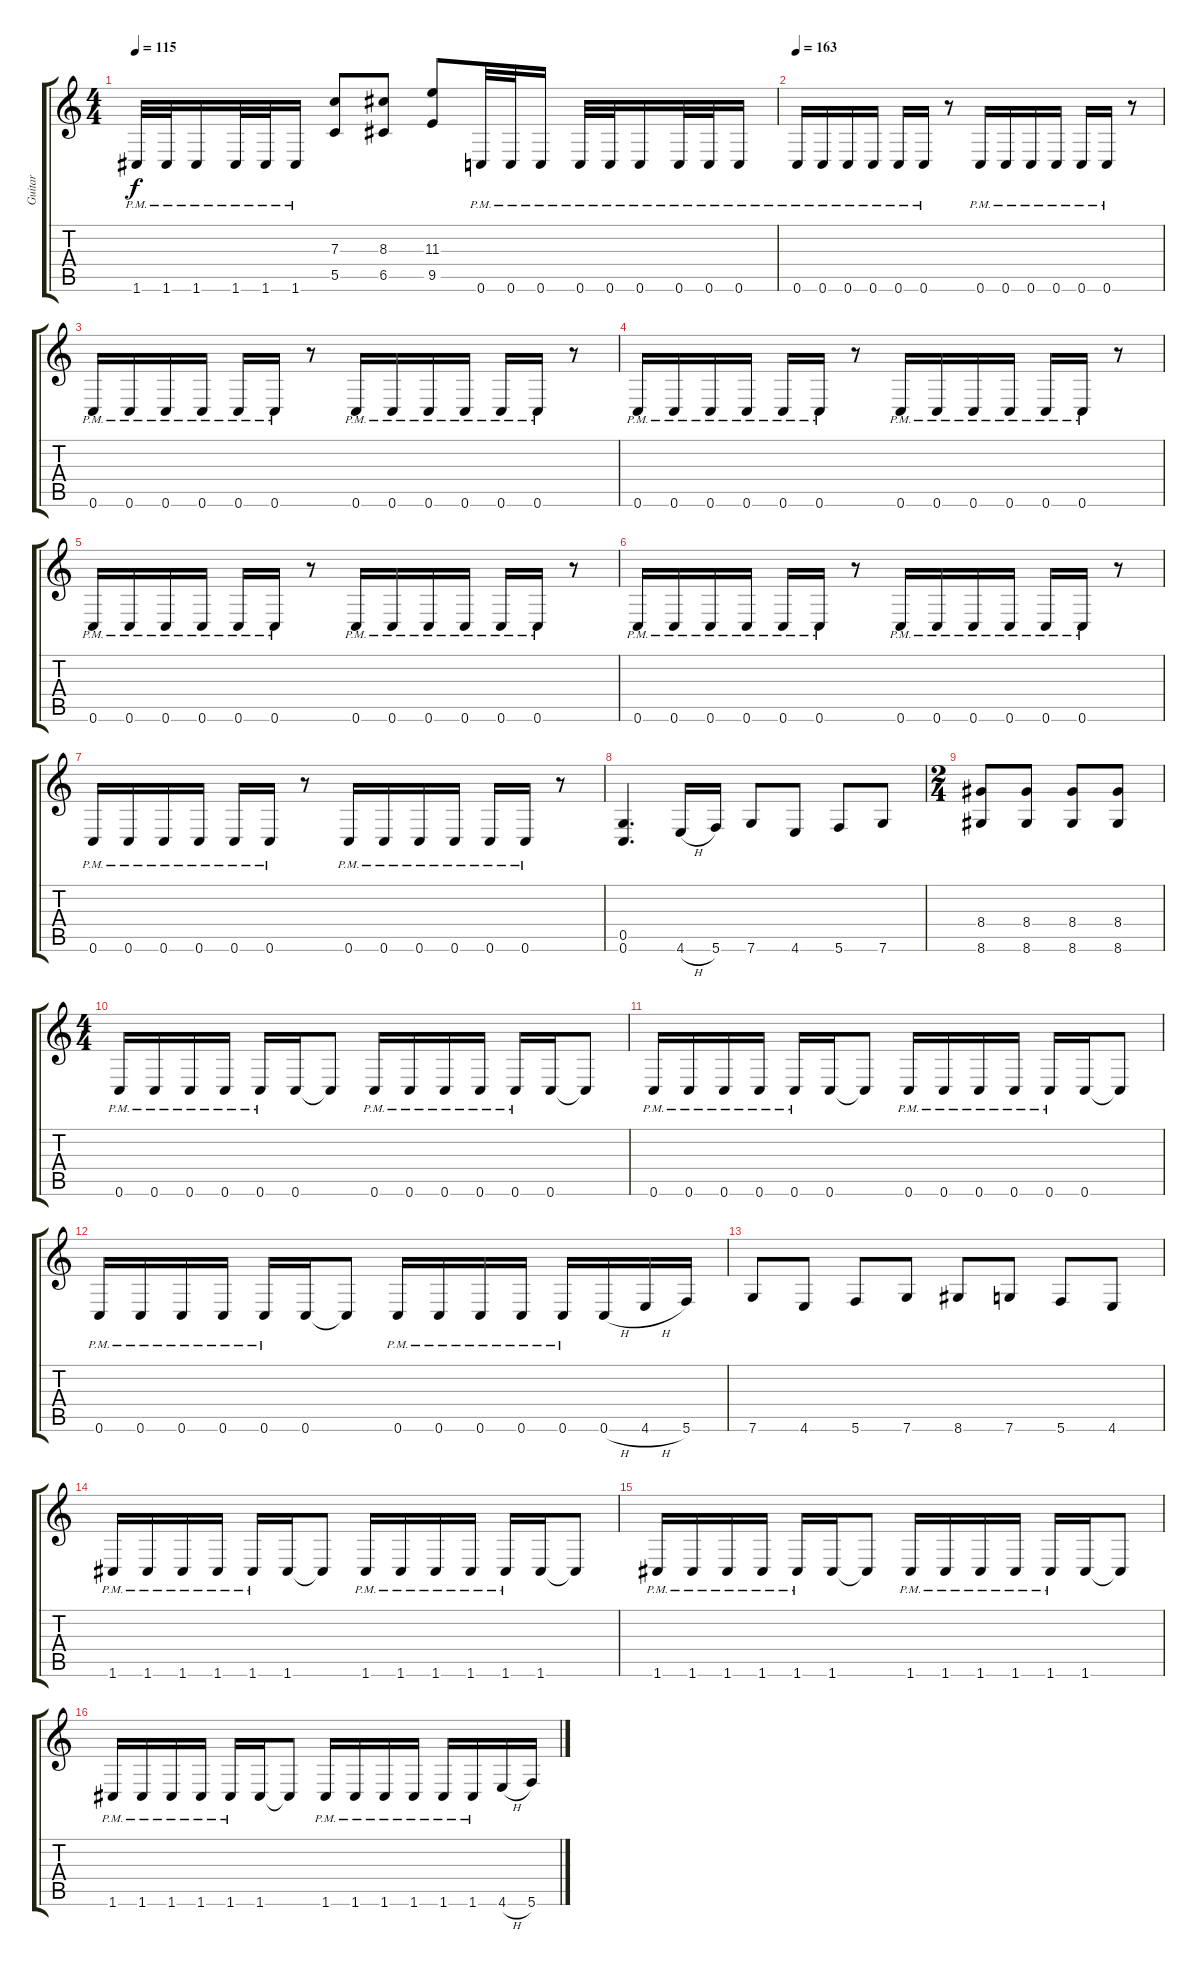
\track ("Guitar" "Guitar") {instrument distortionguitar}
\staff {score tabs}
\tuning (D4 A3 F3 C3 G2 C2) {hide}
\ts (4 4)
\tempo 115
\clef g2
\ks c
1.6{pm}.32{dy f} 1.6{pm}.32 1.6{pm}.16 1.6{pm}.32 1.6{pm}.32 1.6{pm}.16 (7.3 5.5).8 (8.3 6.5).8 (11.3 9.5).8 0.6{pm}.32 0.6{pm}.32 0.6{pm}.16 0.6{pm}.32 0.6{pm}.32 0.6{pm}.16 0.6{pm}.32 0.6{pm}.32 0.6{pm}.16 |
\tempo 163
0.6{pm}.16 0.6{pm}.16 0.6{pm}.16 0.6{pm}.16 0.6{pm}.16 0.6{pm}.16 r.8 0.6{pm}.16 0.6{pm}.16 0.6{pm}.16 0.6{pm}.16 0.6{pm}.16 0.6{pm}.16 r.8 |
0.6{pm}.16 0.6{pm}.16 0.6{pm}.16 0.6{pm}.16 0.6{pm}.16 0.6{pm}.16 r.8 0.6{pm}.16 0.6{pm}.16 0.6{pm}.16 0.6{pm}.16 0.6{pm}.16 0.6{pm}.16 r.8 |
0.6{pm}.16 0.6{pm}.16 0.6{pm}.16 0.6{pm}.16 0.6{pm}.16 0.6{pm}.16 r.8 0.6{pm}.16 0.6{pm}.16 0.6{pm}.16 0.6{pm}.16 0.6{pm}.16 0.6{pm}.16 r.8 |
0.6{pm}.16 0.6{pm}.16 0.6{pm}.16 0.6{pm}.16 0.6{pm}.16 0.6{pm}.16 r.8 0.6{pm}.16 0.6{pm}.16 0.6{pm}.16 0.6{pm}.16 0.6{pm}.16 0.6{pm}.16 r.8 |
0.6{pm}.16 0.6{pm}.16 0.6{pm}.16 0.6{pm}.16 0.6{pm}.16 0.6{pm}.16 r.8 0.6{pm}.16 0.6{pm}.16 0.6{pm}.16 0.6{pm}.16 0.6{pm}.16 0.6{pm}.16 r.8 |
0.6{pm}.16 0.6{pm}.16 0.6{pm}.16 0.6{pm}.16 0.6{pm}.16 0.6{pm}.16 r.8 0.6{pm}.16 0.6{pm}.16 0.6{pm}.16 0.6{pm}.16 0.6{pm}.16 0.6{pm}.16 r.8 |
(0.5 0.6).4{d} 4.6{h}.16 5.6.16 7.6.8 4.6.8 5.6.8 7.6.8 |
\ts (2 4)
(8.4 8.6).8 (8.4 8.6).8 (8.4 8.6).8 (8.4 8.6).8 |
\ts (4 4)
0.6{pm}.16 0.6{pm}.16 0.6{pm}.16 0.6{pm}.16 0.6{pm}.16 0.6.16 0.6{t}.8 0.6{pm}.16 0.6{pm}.16 0.6{pm}.16 0.6{pm}.16 0.6{pm}.16 0.6.16 0.6{t}.8 |
0.6{pm}.16 0.6{pm}.16 0.6{pm}.16 0.6{pm}.16 0.6{pm}.16 0.6.16 0.6{t}.8 0.6{pm}.16 0.6{pm}.16 0.6{pm}.16 0.6{pm}.16 0.6{pm}.16 0.6.16 0.6{t}.8 |
0.6{pm}.16 0.6{pm}.16 0.6{pm}.16 0.6{pm}.16 0.6{pm}.16 0.6.16 0.6{t}.8 0.6{pm}.16 0.6{pm}.16 0.6{pm}.16 0.6{pm}.16 0.6{pm}.16 0.6{h}.16 4.6{h}.16 5.6.16 |
7.6.8 4.6.8 5.6.8 7.6.8 8.6.8 7.6.8 5.6.8 4.6.8 |
1.6{pm}.16 1.6{pm}.16 1.6{pm}.16 1.6{pm}.16 1.6{pm}.16 1.6.16 1.6{t}.8 1.6{pm}.16 1.6{pm}.16 1.6{pm}.16 1.6{pm}.16 1.6{pm}.16 1.6.16 1.6{t}.8 |
1.6{pm}.16 1.6{pm}.16 1.6{pm}.16 1.6{pm}.16 1.6{pm}.16 1.6.16 1.6{t}.8 1.6{pm}.16 1.6{pm}.16 1.6{pm}.16 1.6{pm}.16 1.6{pm}.16 1.6.16 1.6{t}.8 |
1.6{pm}.16 1.6{pm}.16 1.6{pm}.16 1.6{pm}.16 1.6{pm}.16 1.6.16 1.6{t}.8 1.6{pm}.16 1.6{pm}.16 1.6{pm}.16 1.6{pm}.16 1.6{pm}.16 1.6{pm}.16 4.6{h}.16 5.6.16
